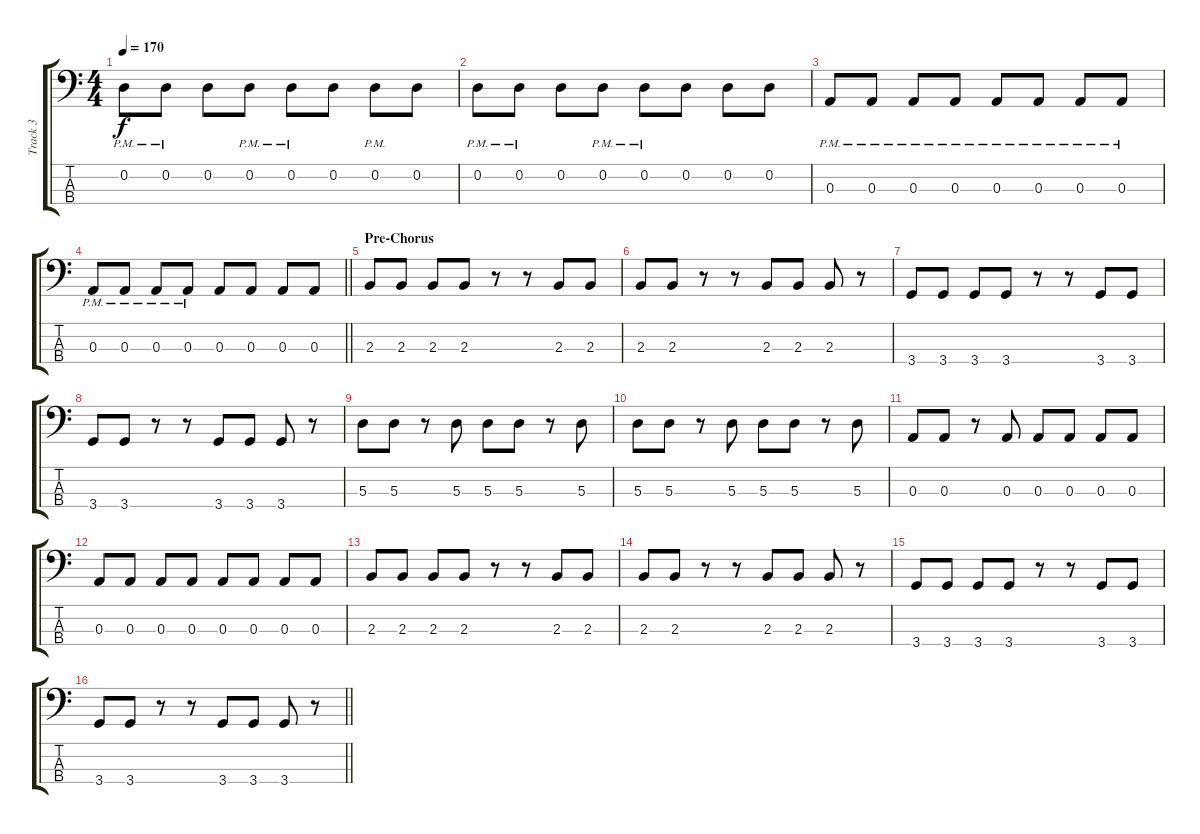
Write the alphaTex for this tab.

\track ("Track 3" "Track 3") {instrument electricbassfinger}
\staff {score tabs}
\tuning (G2 D2 A1 E1) {hide}
\ts (4 4)
\tempo 170
\clef f4
\ks c
0.2{pm}.8{dy f} 0.2{pm}.8 0.2.8 0.2{pm}.8 0.2{pm}.8 0.2.8 0.2{pm}.8 0.2.8 |
0.2{pm}.8 0.2{pm}.8 0.2.8 0.2{pm}.8 0.2{pm}.8 0.2.8 0.2.8 0.2.8 |
0.3{pm}.8 0.3{pm}.8 0.3{pm}.8 0.3{pm}.8 0.3{pm}.8 0.3{pm}.8 0.3{pm}.8 0.3{pm}.8 |
\barLineRight lightlight
0.3{pm}.8 0.3{pm}.8 0.3{pm}.8 0.3{pm}.8 0.3.8 0.3.8 0.3.8 0.3.8 |
\section ("" "Pre-Chorus")
2.3.8 2.3.8 2.3.8 2.3.8 r.8 r.8 2.3.8 2.3.8 |
2.3.8 2.3.8 r.8 r.8 2.3.8 2.3.8 2.3.8 r.8 |
3.4.8 3.4.8 3.4.8 3.4.8 r.8 r.8 3.4.8 3.4.8 |
3.4.8 3.4.8 r.8 r.8 3.4.8 3.4.8 3.4.8 r.8 |
5.3.8 5.3.8 r.8 5.3.8 5.3.8 5.3.8 r.8 5.3.8 |
5.3.8 5.3.8 r.8 5.3.8 5.3.8 5.3.8 r.8 5.3.8 |
0.3.8 0.3.8 r.8 0.3.8 0.3.8 0.3.8 0.3.8 0.3.8 |
0.3.8 0.3.8 0.3.8 0.3.8 0.3.8 0.3.8 0.3.8 0.3.8 |
2.3.8 2.3.8 2.3.8 2.3.8 r.8 r.8 2.3.8 2.3.8 |
2.3.8 2.3.8 r.8 r.8 2.3.8 2.3.8 2.3.8 r.8 |
3.4.8 3.4.8 3.4.8 3.4.8 r.8 r.8 3.4.8 3.4.8 |
\barLineRight lightlight
3.4.8 3.4.8 r.8 r.8 3.4.8 3.4.8 3.4.8 r.8
